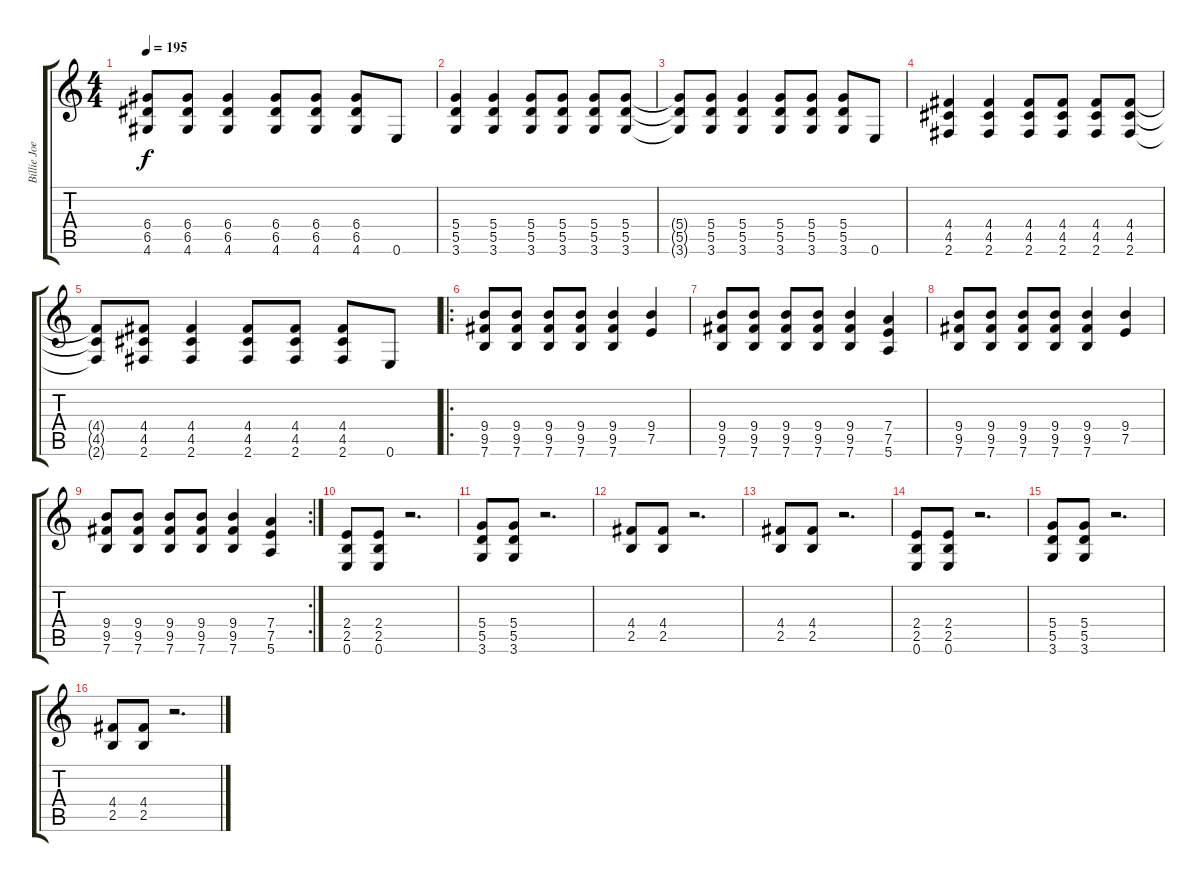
\track ("Billie Joe" "Billie Joe") {instrument overdrivenguitar}
\staff {score tabs}
\tuning (E4 B3 G3 D3 A2 E2) {hide}
\ts (4 4)
\tempo 195
\clef g2
\ks c
(6.4{t} 6.5{t} 4.6{t}).8{dy f} (6.4 6.5 4.6).8 (6.4 6.5 4.6).4 (6.4 6.5 4.6).8 (6.4 6.5 4.6).8 (6.4 6.5 4.6).8 0.6.8 |
(5.4 5.5 3.6).4 (5.4 5.5 3.6).4 (5.4 5.5 3.6).8 (5.4 5.5 3.6).8 (5.4 5.5 3.6).8 (5.4 5.5 3.6).8 |
(5.4{t} 5.5{t} 3.6{t}).8 (5.4 5.5 3.6).8 (5.4 5.5 3.6).4 (5.4 5.5 3.6).8 (5.4 5.5 3.6).8 (5.4 5.5 3.6).8 0.6.8 |
(4.4 4.5 2.6).4 (4.4 4.5 2.6).4 (4.4 4.5 2.6).8 (4.4 4.5 2.6).8 (4.4 4.5 2.6).8 (4.4 4.5 2.6).8 |
(4.4{t} 4.5{t} 2.6{t}).8 (4.4 4.5 2.6).8 (4.4 4.5 2.6).4 (4.4 4.5 2.6).8 (4.4 4.5 2.6).8 (4.4 4.5 2.6).8 0.6.8 |
\ro
(9.4 9.5 7.6).8 (9.4 9.5 7.6).8 (9.4 9.5 7.6).8 (9.4 9.5 7.6).8 (9.4 9.5 7.6).4 (9.4 7.5).4 |
(9.4 9.5 7.6).8 (9.4 9.5 7.6).8 (9.4 9.5 7.6).8 (9.4 9.5 7.6).8 (9.4 9.5 7.6).4 (7.4 7.5 5.6).4 |
(9.4 9.5 7.6).8 (9.4 9.5 7.6).8 (9.4 9.5 7.6).8 (9.4 9.5 7.6).8 (9.4 9.5 7.6).4 (9.4 7.5).4 |
\rc 2
(9.4 9.5 7.6).8 (9.4 9.5 7.6).8 (9.4 9.5 7.6).8 (9.4 9.5 7.6).8 (9.4 9.5 7.6).4 (7.4 7.5 5.6).4 |
(2.4 2.5 0.6).8 (2.4 2.5 0.6).8 r.2{d} |
(5.4 5.5 3.6).8 (5.4 5.5 3.6).8 r.2{d} |
(4.4 2.5).8 (4.4 2.5).8 r.2{d} |
(4.4 2.5).8 (4.4 2.5).8 r.2{d} |
(2.4 2.5 0.6).8 (2.4 2.5 0.6).8 r.2{d} |
(5.4 5.5 3.6).8 (5.4 5.5 3.6).8 r.2{d} |
(4.4 2.5).8 (4.4 2.5).8 r.2{d}
